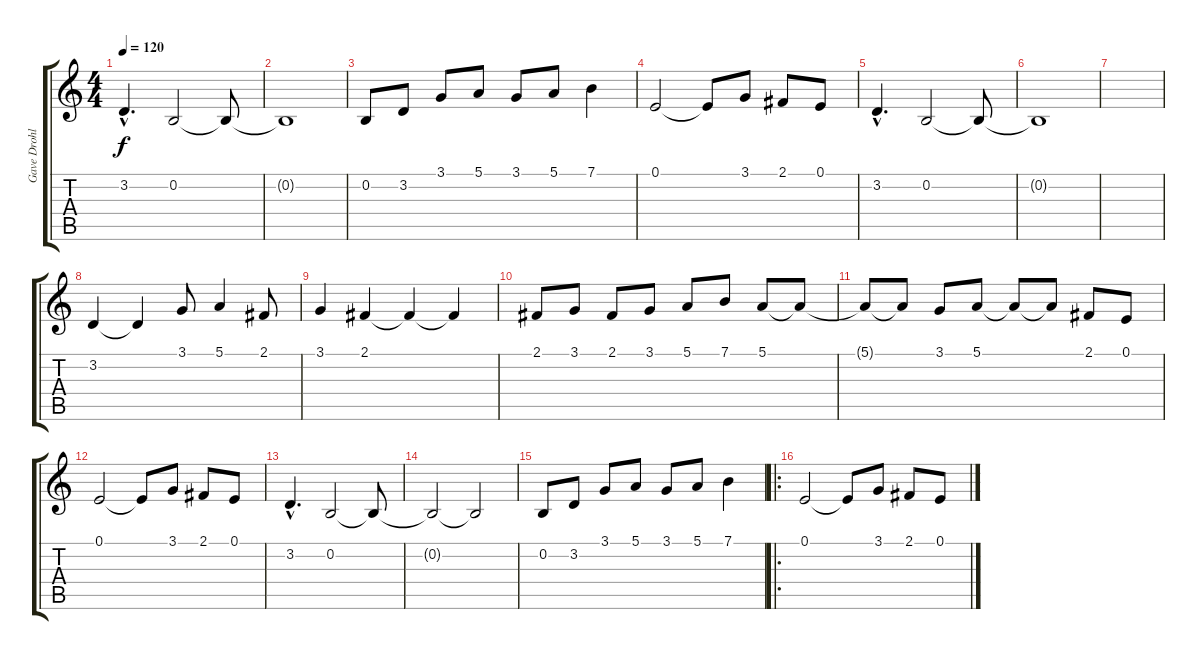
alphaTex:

\track ("Gave Drohl" "Gave Drohl") {instrument lead2sawtooth}
\staff {score tabs}
\tuning (E4 B3 G3 D3 A2 E2) {hide}
\ts (4 4)
\tempo 120
\clef g2
\ks c
3.2{hac}.4{d dy f} 0.2.2 0.2{t}.8 |
0.2{t}.1 |
0.2.8 3.2.8 3.1.8 5.1.8 3.1.8 5.1.8 7.1.4 |
0.1.2 0.1{t}.8 3.1.8 2.1.8 0.1.8 |
3.2{hac}.4{d} 0.2.2 0.2{t}.8 |
0.2{t}.1 |
|
3.2.4 3.2{t}.4 3.1.8 5.1.4 2.1.8 |
3.1.4 2.1.4 2.1{t}.4 2.1{t}.4 |
2.1.8 3.1.8 2.1.8 3.1.8 5.1.8 7.1.8 5.1.8 5.1{t}.8 |
5.1{t}.8 5.1{t}.8 3.1.8 5.1.8 5.1{t}.8 5.1{t}.8 2.1.8 0.1.8 |
0.1.2{volume 8 balance 0 instrument lead2sawtooth} 0.1{t}.8 3.1.8 2.1.8 0.1.8 |
3.2{hac}.4{d} 0.2.2 0.2{t}.8 |
0.2{t}.2 0.2{t}.2 |
0.2.8 3.2.8 3.1.8 5.1.8 3.1.8 5.1.8 7.1.4 |
\ro
0.1.2{volume 8 balance 0 instrument lead2sawtooth} 0.1{t}.8 3.1.8 2.1.8 0.1.8
